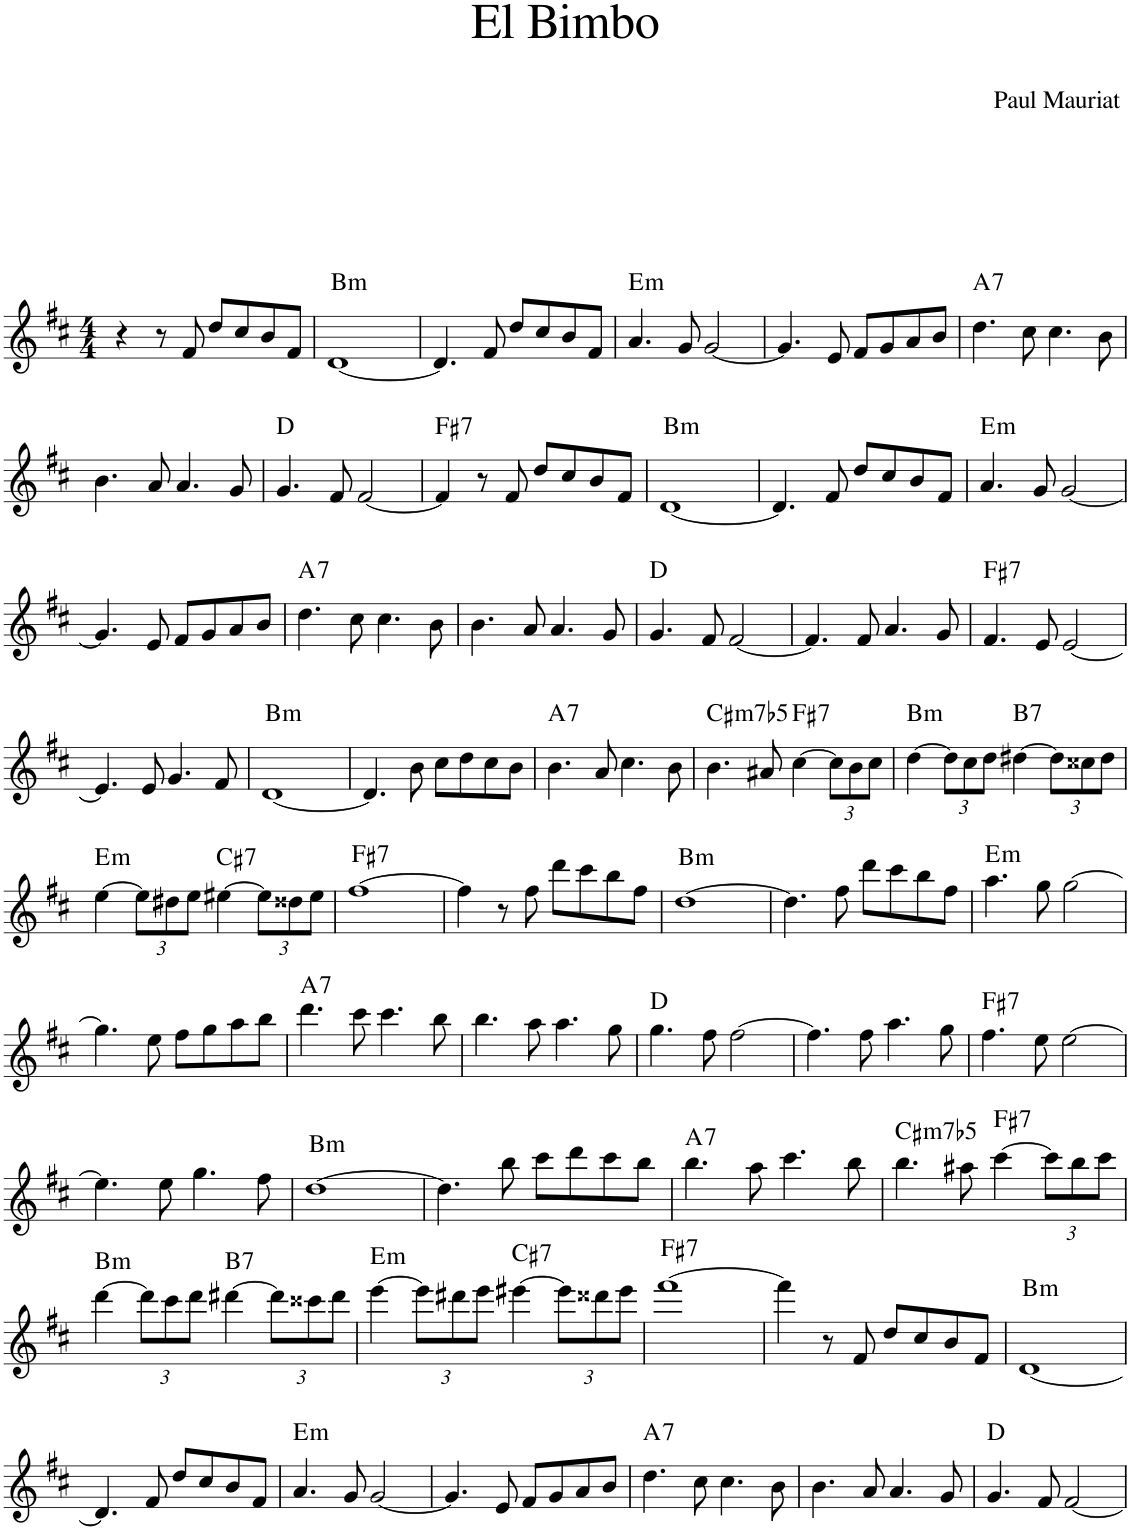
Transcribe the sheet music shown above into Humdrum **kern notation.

**kern	**harte
*part1	*part1
*staff1	*
*I"Piano	*
*I'Pno.	*
*clefG2	*
*k[f#c#]	*
*M4/4	*
=1	=1
4r	.
8r	.
8f#/	.
8dd/L	.
8cc#/	.
8b/	.
8f#/J	.
=2	=2
!	!LO:H:kt=m
[1d	B:min
=3	=3
4.d/]	.
8f#/	.
8dd/L	.
8cc#/	.
8b/	.
8f#/J	.
=4	=4
!	!LO:H:kt=m
4.a/	E:min
8g/	.
[2g/	.
=5	=5
4.g/]	.
8e/	.
8f#/L	.
8g/	.
8a/	.
8b/J	.
=6	=6
!	!LO:H:kt=7
4.dd\	A:7
8cc#\	.
4.cc#\	.
8b\	.
!!LO:LB:g=z
=7	=7
4.b\	.
8a/	.
4.a/	.
8g/	.
=8	=8
4.g/	D:maj
8f#/	.
[2f#/	.
=9	=9
!	!LO:H:kt=7
4f#/]	F#:7
8r	.
8f#/	.
8dd/L	.
8cc#/	.
8b/	.
8f#/J	.
=10	=10
!	!LO:H:kt=m
[1d	B:min
=11	=11
4.d/]	.
8f#/	.
8dd/L	.
8cc#/	.
8b/	.
8f#/J	.
=12	=12
!	!LO:H:kt=m
4.a/	E:min
8g/	.
[2g/	.
!!LO:LB:g=z
=13	=13
4.g/]	.
8e/	.
8f#/L	.
8g/	.
8a/	.
8b/J	.
=14	=14
!	!LO:H:kt=7
4.dd\	A:7
8cc#\	.
4.cc#\	.
8b\	.
=15	=15
4.b\	.
8a/	.
4.a/	.
8g/	.
=16	=16
4.g/	D:maj
8f#/	.
[2f#/	.
=17	=17
4.f#/]	.
8f#/	.
4.a/	.
8g/	.
=18	=18
!	!LO:H:kt=7
4.f#/	F#:7
8e/	.
[2e/	.
!!LO:LB:g=z
=19	=19
4.e/]	.
8e/	.
4.g/	.
8f#/	.
=20	=20
!	!LO:H:kt=m
[1d	B:min
=21	=21
4.d/]	.
8b\	.
8cc#\L	.
8dd\	.
8cc#\	.
8b\J	.
=22	=22
!	!LO:H:kt=7
4.b\	A:7
8a/	.
4.cc#\	.
8b\	.
=23	=23
!	!LO:H:kt=m7b5
4.b\	C#:hdim7
8a#X/	.
!	!LO:H:kt=7
[4cc#\	F#:7
*Xbrackettup	*
12cc#\L]	.
12b\	.
12cc#\J	.
=24	=24
!	!LO:H:kt=m
[4dd\	B:min
12dd\L]	.
12cc#\	.
12dd\J	.
!	!LO:H:kt=7
[4dd#X\	B:7
12dd#\L]	.
12cc##X\	.
12dd#\J	.
!!LO:LB:g=z
=25	=25
!	!LO:H:kt=m
[4ee\	E:min
12ee\L]	.
12dd#X\	.
12ee\J	.
!	!LO:H:kt=7
[4ee#X\	C#:7
12ee#\L]	.
12dd##X\	.
12ee#\J	.
=26	=26
!	!LO:H:kt=7
[1ff#	F#:7
=27	=27
4ff#\]	.
8r	.
8ff#\	.
8ddd\L	.
8ccc#\	.
8bb\	.
8ff#\J	.
=28	=28
!	!LO:H:kt=m
[1dd	B:min
=29	=29
4.dd\]	.
8ff#\	.
8ddd\L	.
8ccc#\	.
8bb\	.
8ff#\J	.
=30	=30
!	!LO:H:kt=m
4.aa\	E:min
8gg\	.
[2gg\	.
!!LO:LB:g=z
=31	=31
4.gg\]	.
8ee\	.
8ff#\L	.
8gg\	.
8aa\	.
8bb\J	.
=32	=32
!	!LO:H:kt=7
4.ddd\	A:7
8ccc#\	.
4.ccc#\	.
8bb\	.
=33	=33
4.bb\	.
8aa\	.
4.aa\	.
8gg\	.
=34	=34
4.gg\	D:maj
8ff#\	.
[2ff#\	.
=35	=35
4.ff#\]	.
8ff#\	.
4.aa\	.
8gg\	.
=36	=36
!	!LO:H:kt=7
4.ff#\	F#:7
8ee\	.
[2ee\	.
!!LO:LB:g=z
=37	=37
4.ee\]	.
8ee\	.
4.gg\	.
8ff#\	.
=38	=38
!	!LO:H:kt=m
[1dd	B:min
=39	=39
4.dd\]	.
8bb\	.
8ccc#\L	.
8ddd\	.
8ccc#\	.
8bb\J	.
=40	=40
!	!LO:H:kt=7
4.bb\	A:7
8aa\	.
4.ccc#\	.
8bb\	.
=41	=41
!	!LO:H:kt=m7b5
4.bb\	C#:hdim7
8aa#X\	.
!	!LO:H:kt=7
[4ccc#\	F#:7
12ccc#\L]	.
12bb\	.
12ccc#\J	.
!!LO:LB:g=z
=42	=42
!	!LO:H:kt=m
[4ddd\	B:min
12ddd\L]	.
12ccc#\	.
12ddd\J	.
!	!LO:H:kt=7
[4ddd#X\	B:7
12ddd#\L]	.
12ccc##X\	.
12ddd#\J	.
=43	=43
!	!LO:H:kt=m
[4eee\	E:min
12eee\L]	.
12ddd#X\	.
12eee\J	.
!	!LO:H:kt=7
[4eee#X\	C#:7
12eee#\L]	.
12ddd##X\	.
12eee#\J	.
=44	=44
!	!LO:H:kt=7
[1fff#	F#:7
=45	=45
4fff#\]	.
8r	.
8f#/	.
8dd/L	.
8cc#/	.
8b/	.
8f#/J	.
=46	=46
!	!LO:H:kt=m
[1d	B:min
!!LO:LB:g=z
=47	=47
4.d/]	.
8f#/	.
8dd/L	.
8cc#/	.
8b/	.
8f#/J	.
=48	=48
!	!LO:H:kt=m
4.a/	E:min
8g/	.
[2g/	.
=49	=49
4.g/]	.
8e/	.
8f#/L	.
8g/	.
8a/	.
8b/J	.
=50	=50
!	!LO:H:kt=7
4.dd\	A:7
8cc#\	.
4.cc#\	.
8b\	.
=51	=51
4.b\	.
8a/	.
4.a/	.
8g/	.
=52	=52
4.g/	D:maj
8f#/	.
[2f#/	.
=	=
*-	*-
